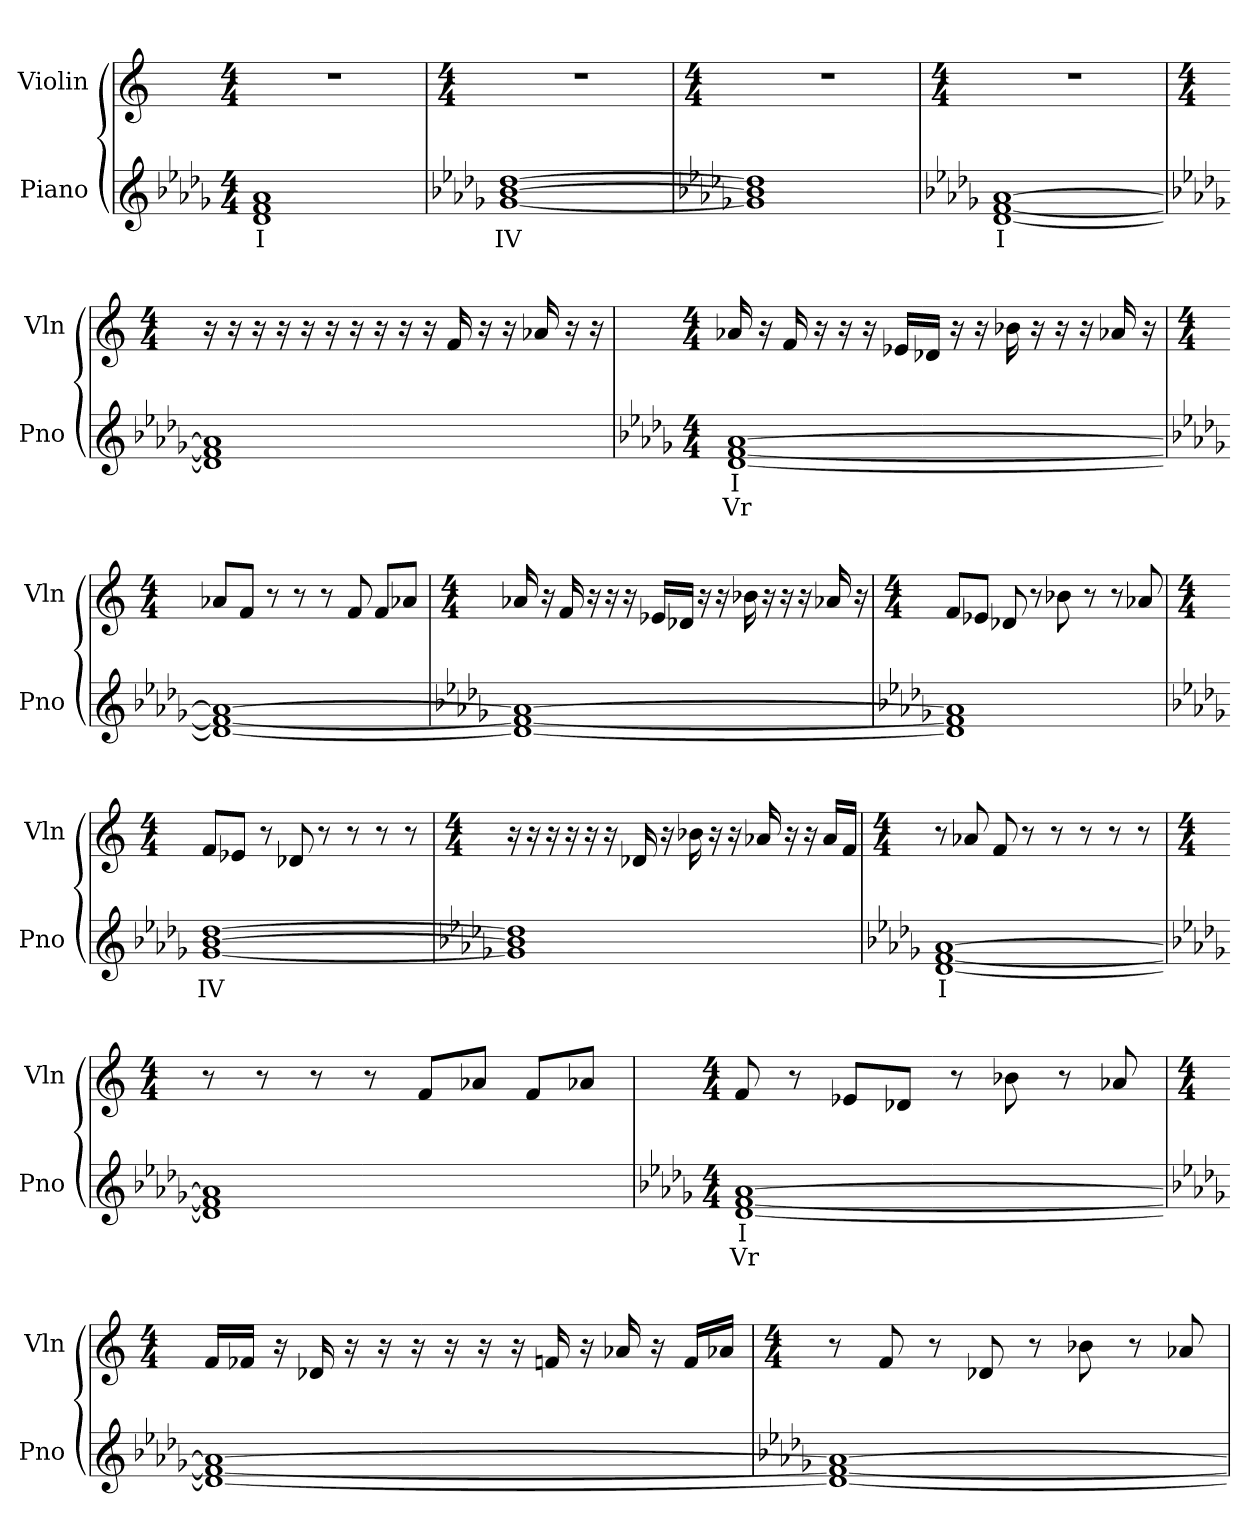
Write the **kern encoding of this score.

**kern	**text	**text	**kern
*part2	*part2	*part2	*part1
*staff2	*staff2	*staff2	*staff1
*I"Piano	*	*	*I"Violin
*I'Pno	*	*	*I'Vln
*k[b-e-a-d-g-]	*	*	*
*D-:	*	*	*
*M4/4	*	*	*M4/4
=	=	=	=
1d- 1f 1a-	I	.	1r
=	=	=	=
*k[b-e-a-d-g-]	*	*	*
*D-:	*	*	*
*	*	*	*M4/4
[1g- [1b- [1dd-	IV	.	1r
=	=	=	=
*k[b-e-a-d-g-]	*	*	*
*D-:	*	*	*
*	*	*	*M4/4
1g-] 1b-] 1dd-]	.	.	1r
=	=	=	=
*k[b-e-a-d-g-]	*	*	*
*D-:	*	*	*
*	*	*	*M4/4
[1d- [1f [1a-	I	.	1r
=	=	=	=
*k[b-e-a-d-g-]	*	*	*
*D-:	*	*	*
*	*	*	*M4/4
1d-] 1f] 1a-]	.	.	16r
.	.	.	16r
.	.	.	16r
.	.	.	16r
.	.	.	16r
.	.	.	16r
.	.	.	16r
.	.	.	16r
.	.	.	16r
.	.	.	16r
.	.	.	16f
.	.	.	16r
.	.	.	16r
.	.	.	16a-X
.	.	.	16r
.	.	.	16r
=	=	=	=
*k[b-e-a-d-g-]	*	*	*
*D-:	*	*	*
*M4/4	*	*	*M4/4
[1d- [1f [1a-	I	Vr	16a-X
.	.	.	16r
.	.	.	16f
.	.	.	16r
.	.	.	16r
.	.	.	16r
.	.	.	16e-XLL
.	.	.	16d-XJJ
.	.	.	16r
.	.	.	16r
.	.	.	16b-X
.	.	.	16r
.	.	.	16r
.	.	.	16r
.	.	.	16a-X
.	.	.	16r
=	=	=	=
*k[b-e-a-d-g-]	*	*	*
*D-:	*	*	*
*	*	*	*M4/4
1d-_ 1f_ 1a-_	.	.	8a-XL
.	.	.	8fJ
.	.	.	8r
.	.	.	8r
.	.	.	8r
.	.	.	8f
.	.	.	8fL
.	.	.	8a-XJ
=	=	=	=
*k[b-e-a-d-g-]	*	*	*
*D-:	*	*	*
*	*	*	*M4/4
1d-_ 1f_ 1a-_	.	.	16a-X
.	.	.	16r
.	.	.	16f
.	.	.	16r
.	.	.	16r
.	.	.	16r
.	.	.	16e-XLL
.	.	.	16d-XJJ
.	.	.	16r
.	.	.	16r
.	.	.	16b-X
.	.	.	16r
.	.	.	16r
.	.	.	16r
.	.	.	16a-X
.	.	.	16r
=	=	=	=
*k[b-e-a-d-g-]	*	*	*
*D-:	*	*	*
*	*	*	*M4/4
1d-] 1f] 1a-]	.	.	8fL
.	.	.	8e-XJ
.	.	.	8d-X
.	.	.	8r
.	.	.	8b-X
.	.	.	8r
.	.	.	8r
.	.	.	8a-X
=	=	=	=
*k[b-e-a-d-g-]	*	*	*
*D-:	*	*	*
*	*	*	*M4/4
[1g- [1b- [1dd-	IV	.	8fL
.	.	.	8e-XJ
.	.	.	8r
.	.	.	8d-X
.	.	.	8r
.	.	.	8r
.	.	.	8r
.	.	.	8r
=	=	=	=
*k[b-e-a-d-g-]	*	*	*
*D-:	*	*	*
*	*	*	*M4/4
1g-] 1b-] 1dd-]	.	.	16r
.	.	.	16r
.	.	.	16r
.	.	.	16r
.	.	.	16r
.	.	.	16r
.	.	.	16d-X
.	.	.	16r
.	.	.	16b-X
.	.	.	16r
.	.	.	16r
.	.	.	16a-X
.	.	.	16r
.	.	.	16r
.	.	.	16a-LL
.	.	.	16fJJ
=	=	=	=
*k[b-e-a-d-g-]	*	*	*
*D-:	*	*	*
*	*	*	*M4/4
[1d- [1f [1a-	I	.	8r
.	.	.	8a-X
.	.	.	8f
.	.	.	8r
.	.	.	8r
.	.	.	8r
.	.	.	8r
.	.	.	8r
=	=	=	=
*k[b-e-a-d-g-]	*	*	*
*D-:	*	*	*
*	*	*	*M4/4
1d-] 1f] 1a-]	.	.	8r
.	.	.	8r
.	.	.	8r
.	.	.	8r
.	.	.	8fL
.	.	.	8a-XJ
.	.	.	8fL
.	.	.	8a-XJ
=	=	=	=
*k[b-e-a-d-g-]	*	*	*
*D-:	*	*	*
*M4/4	*	*	*M4/4
[1d- [1f [1a-	I	Vr	8f
.	.	.	8r
.	.	.	8e-XL
.	.	.	8d-XJ
.	.	.	8r
.	.	.	8b-X
.	.	.	8r
.	.	.	8a-X
=	=	=	=
*k[b-e-a-d-g-]	*	*	*
*D-:	*	*	*
*	*	*	*M4/4
1d-_ 1f_ 1a-_	.	.	16fLL
.	.	.	16f-XJJ
.	.	.	16r
.	.	.	16d-X
.	.	.	16r
.	.	.	16r
.	.	.	16r
.	.	.	16r
.	.	.	16r
.	.	.	16r
.	.	.	16fn
.	.	.	16r
.	.	.	16a-X
.	.	.	16r
.	.	.	16fLL
.	.	.	16a-XJJ
=	=	=	=
*k[b-e-a-d-g-]	*	*	*
*D-:	*	*	*
*	*	*	*M4/4
1d-_ 1f_ 1a-_	.	.	8r
.	.	.	8f
.	.	.	8r
.	.	.	8d-X
.	.	.	8r
.	.	.	8b-X
.	.	.	8r
.	.	.	8a-X
=	=	=	=
*-	*-	*-	*-
